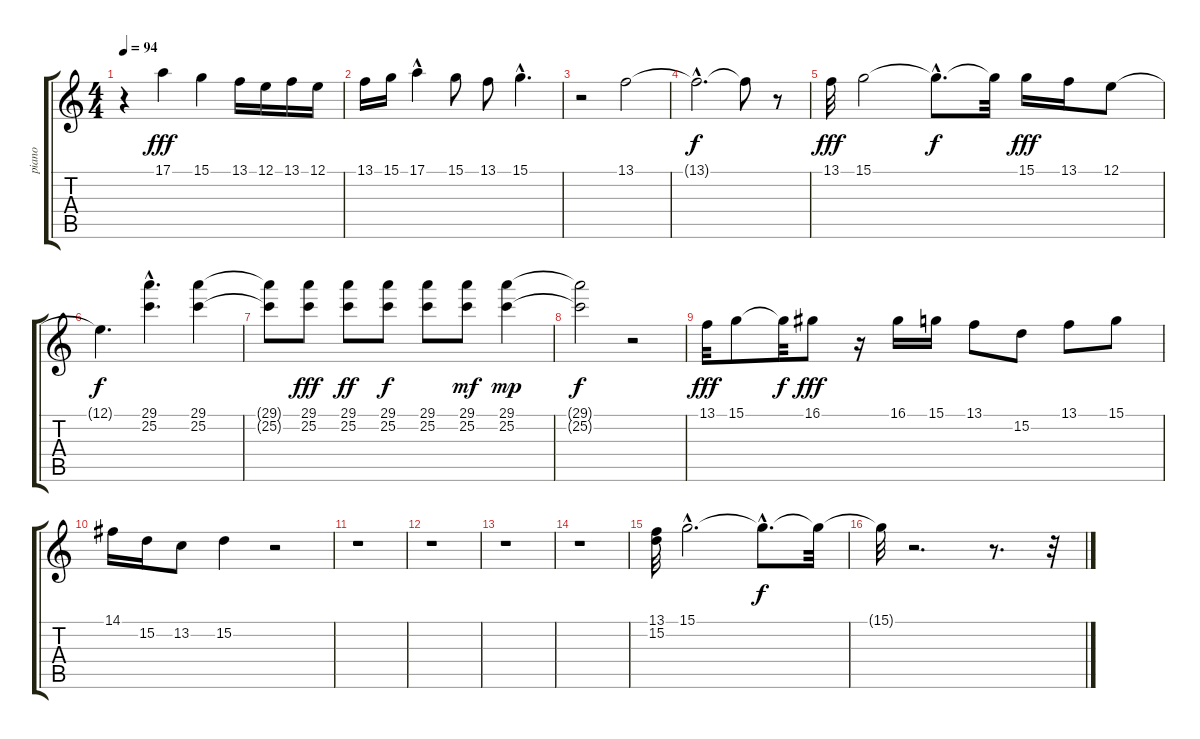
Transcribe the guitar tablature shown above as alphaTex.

\track ("piano" "piano") {instrument honkytonkpiano}
\staff {score tabs}
\tuning (E4 B3 G3 D3 A2 E2) {hide}
\ts (4 4)
\tempo 94
\tempo 120
\tempo 94
\clef g2
\ks c
r.4{dy fff instrument honkytonkpiano} 17.1.4 15.1.4 13.1.16 12.1.16 13.1.16 12.1.16 |
13.1.16 15.1.16 17.1{hac}.4 15.1.8 13.1.8 15.1{hac}.4{d} |
r.2 13.1.2 |
13.1{hac t}.2{d dy f} 13.1{t}.8 r.8 |
13.1.32{dy fff} 15.1.2 15.1{hac t}.8{d dy f} 15.1{t}.32 15.1.16{dy fff} 13.1.16 12.1.8 |
12.1{t}.4{d dy f} (29.1{hac} 25.2{hac}).4{d} (29.1 25.2).4 |
(29.1{t} 25.2{t}).8 (29.1 25.2).8{dy fff} (29.1 25.2).8{dy ff} (29.1 25.2).8{dy f} (29.1 25.2).8 (29.1 25.2).8{dy mf} (29.1 25.2).4{dy mp} |
(29.1{t} 25.2{t}).2{dy f} r.2 |
13.1.32{dy fff} 15.1.8 15.1{t}.32{dy f} 16.1.8{dy fff} r.16 16.1.16 15.1.16 13.1.8 15.2.8 13.1.8 15.1.8 |
14.1.16 15.2.16 13.2.8 15.2.4 r.2 |
r.1 |
r.1 |
r.1 |
r.1 |
(13.1 15.2).32 15.1{hac}.2{d} 15.1{hac t}.8{d dy f} 15.1{t}.32 |
15.1{t}.32 r.2{d} r.8{d} r.32
